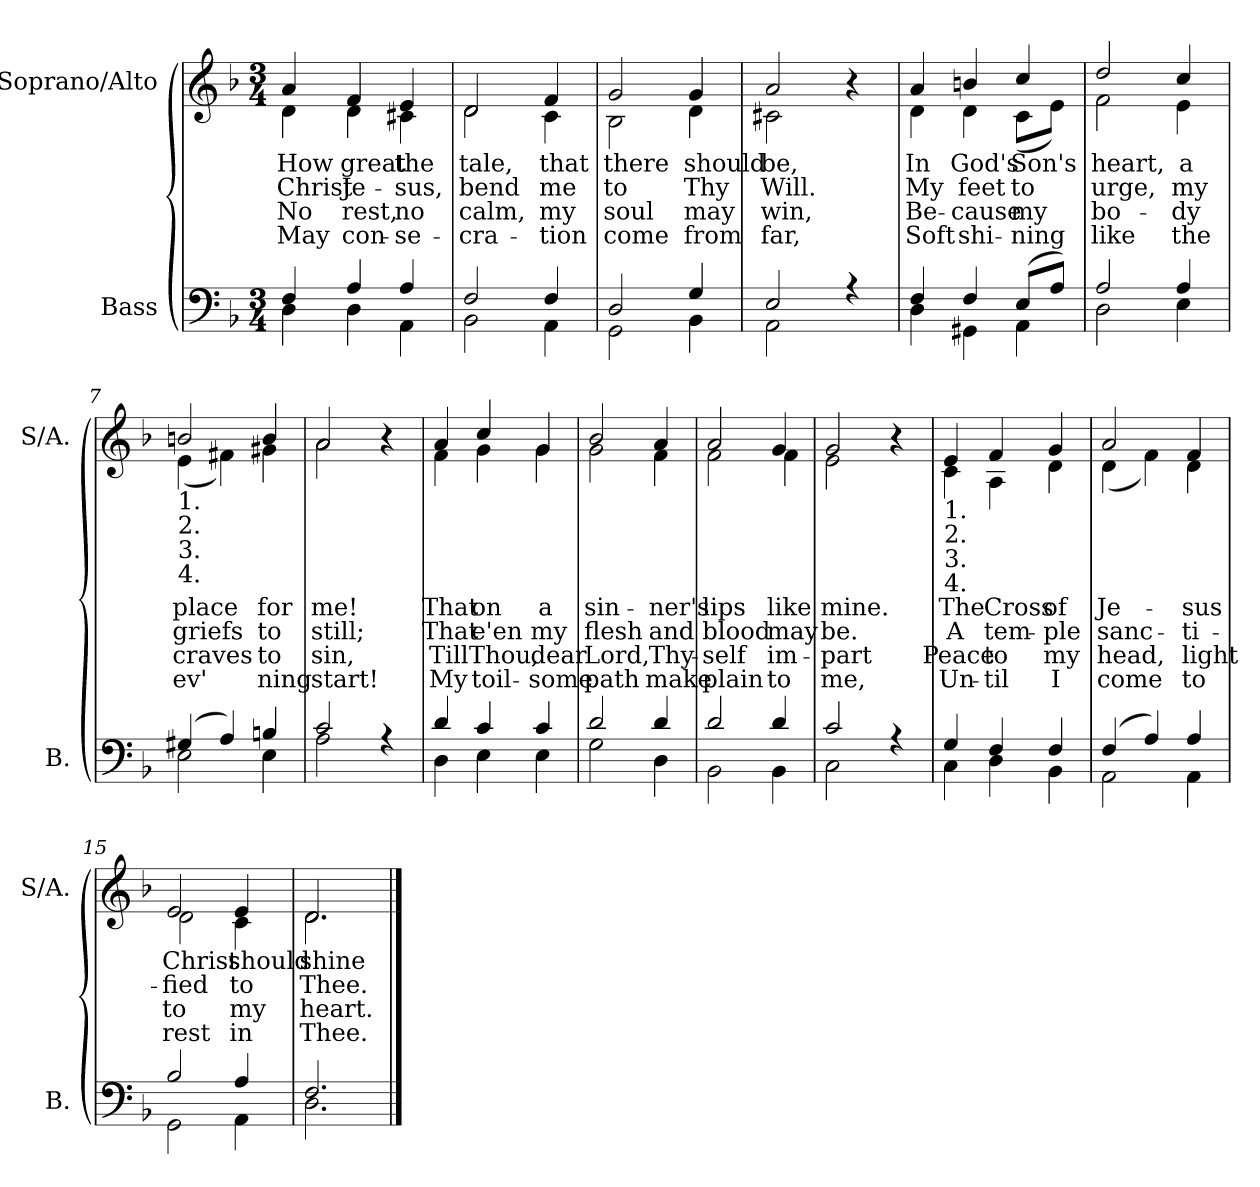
**kern	**kern	**text	**text	**text	**text
*part2	*part1	*part1	*part1	*part1	*part1
*staff2	*staff1	*staff1	*staff1	*staff1	*staff1
*I"Bass	*I"Soprano/Alto	*	*	*	*
*I'B.	*I'S/A.	*	*	*	*
*clefF4	*clefG2	*	*	*	*
*k[b-]	*k[b-]	*	*	*	*
*M3/4	*M3/4	*	*	*	*
=1	=1	=1	=1	=1	=1
*^	*	*	*	*	*
!	!	!LO:TX:b:t=1.	!	!	!	!
!	!	!LO:TX:b:t=2.	!	!	!	!
!	!	!LO:TX:b:t=3.	!	!	!	!
!	!	!LO:TX:b:t=4.	!	!	!	!
!	!	!	!LO:LY:b	!LO:LY:b	!LO:LY:b	!LO:LY:b
*	*	*^	*	*	*	*
4F/	4D\	4a/	4d\	How	Christ	No	May
!	!	!	!	!LO:LY:b	!LO:LY:b	!LO:LY:b	!LO:LY:b
4A/	4D\	4f/	4d\	great	Je-	rest,	con-
!	!	!	!	!LO:LY:b	!LO:LY:b	!LO:LY:b	!LO:LY:b
4A/	4AA\	4e/	4c#X\	the	-sus,	no	-se-
=2	=2	=2	=2	=2	=2	=2	=2
!	!	!	!	!LO:LY:b	!LO:LY:b	!LO:LY:b	!LO:LY:b
2F/	2BB-\	2d/	2d\	tale,	bend	calm,	-cra-
!	!	!	!	!LO:LY:b	!LO:LY:b	!LO:LY:b	!LO:LY:b
4F/	4AA\	4f/	4c\	that	me	my	-tion
=3	=3	=3	=3	=3	=3	=3	=3
!	!	!	!	!LO:LY:b	!LO:LY:b	!LO:LY:b	!LO:LY:b
2D/	2GG\	2g/	2B-\	there	to	soul	come
!	!	!	!	!LO:LY:b	!LO:LY:b	!LO:LY:b	!LO:LY:b
4G/	4BB-\	4g/	4d\	should	Thy	may	from
=4	=4	=4	=4	=4	=4	=4	=4
!	!	!	!	!LO:LY:b	!LO:LY:b	!LO:LY:b	!LO:LY:b
2E/	2AA\	2a/	2c#X\	be,	Will.	win,	far,
4ryy	4rA	4r	4rffyy	.	.	.	.
=5	=5	=5	=5	=5	=5	=5	=5
!	!	!	!	!LO:LY:b	!LO:LY:b	!LO:LY:b	!LO:LY:b
4F/	4D\	4a/	4d\	In	My	Be-	Soft
!	!	!	!	!LO:LY:b	!LO:LY:b	!LO:LY:b	!LO:LY:b
4F/	4GG#X\	4bn/	4d\	God's	feet	-cause	shi-
!	!	!	!	!LO:LY:b	!LO:LY:b	!LO:LY:b	!LO:LY:b
(>8E/L	4AA\	4cc/	(<8c\L	Son's	to	my	-ning
8A/J)	.	.	8e\J)	.	.	.	.
=6	=6	=6	=6	=6	=6	=6	=6
!	!	!	!	!LO:LY:b	!LO:LY:b	!LO:LY:b	!LO:LY:b
2A/	2D\	2dd/	2f\	heart,	urge,	bo-	like
!	!	!	!	!LO:LY:b	!LO:LY:b	!LO:LY:b	!LO:LY:b
4A/	4E\	4cc/	4e\	a	my	-dy	the
!!LO:LB:g=z	!!
=7	=7	=7	=7	=7	=7	=7	=7
!	!	!LO:TX:b:t=1.	!	!	!	!	!
!	!	!LO:TX:b:t=2.	!	!	!	!	!
!	!	!LO:TX:b:t=3.	!	!	!	!	!
!	!	!LO:TX:b:t=4.	!	!	!	!	!
!	!	!	!	!LO:LY:b	!LO:LY:b	!LO:LY:b	!LO:LY:b
(>4G#X/	2E\	2bn/	(<4e\	place	griefs	craves	ev'
4A/)	.	.	4f#X\)	.	.	.	.
!	!	!	!	!LO:LY:b	!LO:LY:b	!LO:LY:b	!LO:LY:b
4Bn/	4E\	4b/	4g#X\	for	to	to	ning
=8	=8	=8	=8	=8	=8	=8	=8
!	!	!	!	!LO:LY:b	!LO:LY:b	!LO:LY:b	!LO:LY:b
2c/	2A\	2a/	2a\	me!	still;	sin,	start!
4ryy	4rA	4r	4rffyy	.	.	.	.
=9	=9	=9	=9	=9	=9	=9	=9
!	!	!	!	!LO:LY:b	!LO:LY:b	!LO:LY:b	!LO:LY:b
4d/	4D\	4a/	4f\	That	That	Till	My
!	!	!	!	!LO:LY:b	!LO:LY:b	!LO:LY:b	!LO:LY:b
4c/	4E\	4cc/	4g\	on	e'en	Thou,	toil-
!	!	!	!	!LO:LY:b	!LO:LY:b	!LO:LY:b	!LO:LY:b
4c/	4E\	4g/	4g\	a	my	dear	-some
=10	=10	=10	=10	=10	=10	=10	=10
!	!	!	!	!LO:LY:b	!LO:LY:b	!LO:LY:b	!LO:LY:b
2d/	2G\	2b-/	2g\	sin-	flesh	Lord,	path
!	!	!	!	!LO:LY:b	!LO:LY:b	!LO:LY:b	!LO:LY:b
4d/	4D\	4a/	4f\	-ner's	and	Thy-	make
=11	=11	=11	=11	=11	=11	=11	=11
!	!	!	!	!LO:LY:b	!LO:LY:b	!LO:LY:b	!LO:LY:b
2d/	2BB-\	2a/	2f\	lips	blood	-self	plain
!	!	!	!	!LO:LY:b	!LO:LY:b	!LO:LY:b	!LO:LY:b
4d/	4BB-\	4g/	4f\	like	may	im-	to
=12	=12	=12	=12	=12	=12	=12	=12
!	!	!	!	!LO:LY:b	!LO:LY:b	!LO:LY:b	!LO:LY:b
2c/	2C\	2g/	2e\	mine.	be.	-part	me,
4ryy	4rA	4r	4rffyy	.	.	.	.
!!LO:LB:g=z	!!
=13	=13	=13	=13	=13	=13	=13	=13
!	!	!LO:TX:b:t=1.	!	!	!	!	!
!	!	!LO:TX:b:t=2.	!	!	!	!	!
!	!	!LO:TX:b:t=3.	!	!	!	!	!
!	!	!LO:TX:b:t=4.	!	!	!	!	!
!	!	!	!	!LO:LY:b	!LO:LY:b	!LO:LY:b	!LO:LY:b
4G/	4C\	4e/	4c\	The	A	Peace	Un-
!	!	!	!	!LO:LY:b	!LO:LY:b	!LO:LY:b	!LO:LY:b
4F/	4D\	4f/	4A\	Cross	tem-	to	-til
!	!	!	!	!LO:LY:b	!LO:LY:b	!LO:LY:b	!LO:LY:b
4F/	4BB-\	4g/	4d\	of	-ple	my	I
=14	=14	=14	=14	=14	=14	=14	=14
!	!	!	!	!LO:LY:b	!LO:LY:b	!LO:LY:b	!LO:LY:b
(>4F/	2AA\	2a/	(<4d\	Je-	sanc-	head,	come
4A/)	.	.	4f\)	.	.	.	.
!	!	!	!	!LO:LY:b	!LO:LY:b	!LO:LY:b	!LO:LY:b
4A/	4AA\	4f/	4d\	-sus	-ti-	light	to
=15	=15	=15	=15	=15	=15	=15	=15
!	!	!	!	!LO:LY:b	!LO:LY:b	!LO:LY:b	!LO:LY:b
2B-/	2GG\	2e/	2d\	Christ	-fied	to	rest
!	!	!	!	!LO:LY:b	!LO:LY:b	!LO:LY:b	!LO:LY:b
4A/	4AA\	4e/	4c\	should	to	my	in
=16	=16	=16	=16	=16	=16	=16	=16
!	!	!	!	!LO:LY:b	!LO:LY:b	!LO:LY:b	!LO:LY:b
2.F/	2.D\	2.d/	2.d\	shine	Thee.	heart.	Thee.
*v	*v	*	*	*	*	*	*
*	*v	*v	*	*	*	*
==	==	==	==	==	==
*-	*-	*-	*-	*-	*-
